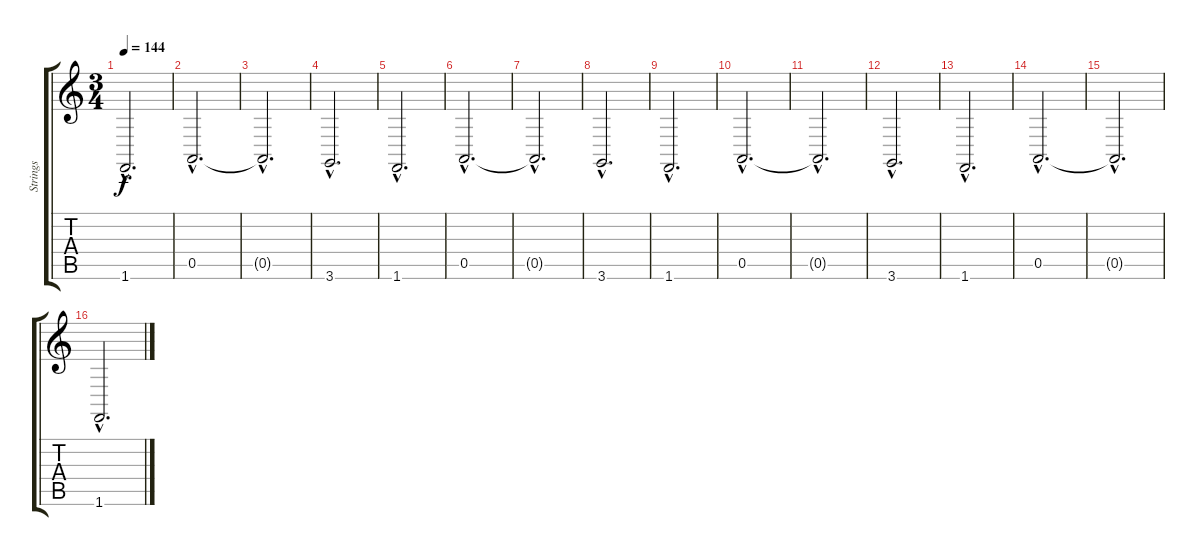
\track ("Strings" "Strings") {instrument stringensemble2}
\staff {score tabs}
\tuning (E4 B3 G3 D3 A2 E2) {hide}
\ts (3 4)
\tempo 144
\clef g2
\ks c
1.6{hac}.2{d dy f} |
0.5{hac}.2{d} |
0.5{hac t}.2{d} |
3.6{hac}.2{d} |
1.6{hac}.2{d} |
0.5{hac}.2{d} |
0.5{hac t}.2{d} |
3.6{hac}.2{d} |
1.6{hac}.2{d} |
0.5{hac}.2{d} |
0.5{hac t}.2{d} |
3.6{hac}.2{d} |
1.6{hac}.2{d} |
\section ("" "")
0.5{hac}.2{d} |
0.5{hac t}.2{d} |
1.6{hac}.2{d}
